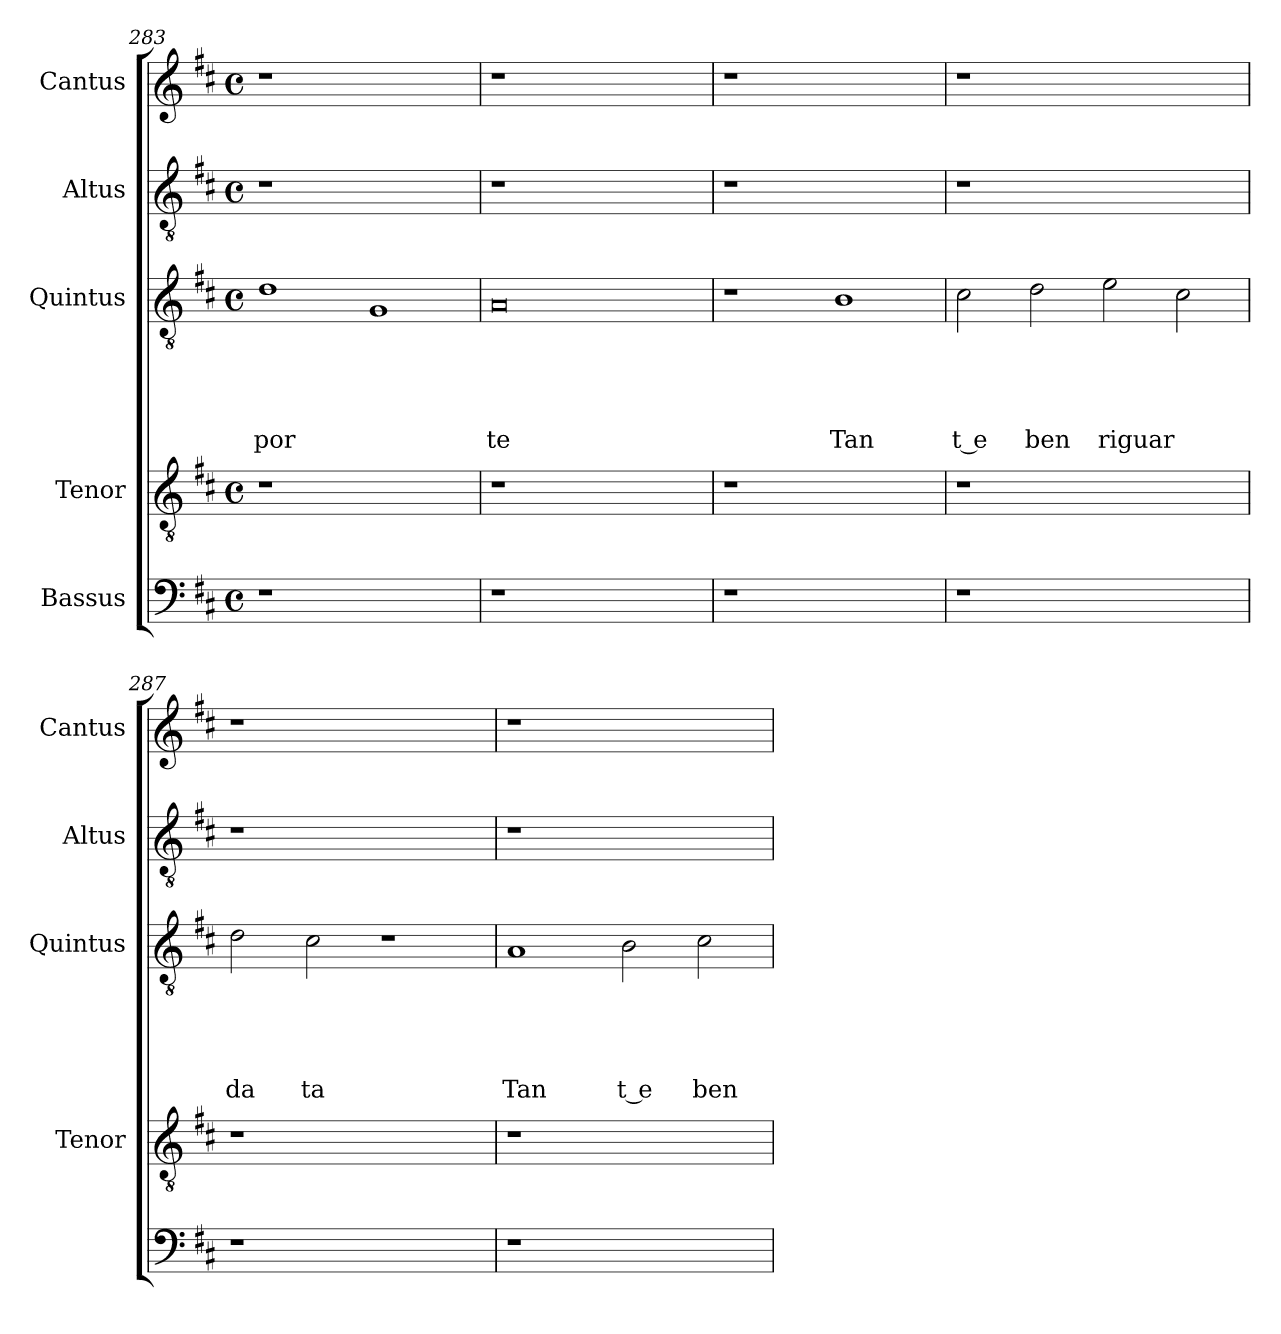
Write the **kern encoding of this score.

**kern	**kern	**kern	**text	**text	**text	**text	**text	**kern	**kern
*part5	*part4	*part3	*part3	*part3	*part3	*part3	*part3	*part2	*part1
*staff5	*staff4	*staff3	*staff3	*staff3	*staff3	*staff3	*staff3	*staff2	*staff1
*I"Bassus	*I"Tenor	*I"Quintus	*	*	*	*	*	*I"Altus	*I"Cantus
*	*I'Tenor	*I'Quintus	*	*	*	*	*	*I'Altus	*I'Cantus
*clefF4	*clefGv2	*clefGv2	*	*	*	*	*	*clefGv2	*clefG2
*k[f#c#]	*k[f#c#]	*k[f#c#]	*	*	*	*	*	*k[f#c#]	*k[f#c#]
*D:	*D:	*D:	*	*	*	*	*	*D:	*D:
*M4/4	*M4/4	*M4/4	*	*	*	*	*	*M4/4	*M4/4
*met(c)	*met(c)	*met(c)	*	*	*	*	*	*met(c)	*met(c)
=283	=283	=283	=283	=283	=283	=283	=283	=283	=283
!	!	!	!	!	!	!	!LO:LY:b	!	!
1r	1r	1d	.	.	.	.	por	1r	1r
1ryy	1ryy	1G	.	.	.	.	.	1ryy	1ryy
=284	=284	=284	=284	=284	=284	=284	=284	=284	=284
!	!	!	!	!	!	!	!LO:LY:b	!	!
1r	1r	0A	.	.	.	.	te	1r	1r
1ryy	1ryy	.	.	.	.	.	.	1ryy	1ryy
=285	=285	=285	=285	=285	=285	=285	=285	=285	=285
1r	1r	1r	.	.	.	.	.	1r	1r
!	!	!	!	!	!	!	!LO:LY:b	!	!
1ryy	1ryy	1B	.	.	.	.	Tan	1ryy	1ryy
=286	=286	=286	=286	=286	=286	=286	=286	=286	=286
!	!	!	!	!	!	!	!LO:LY:b:rj	!	!
1r	1r	2c#\	.	.	.	.	t e	1r	1r
!	!	!	!	!	!	!	!LO:LY:b	!	!
.	.	2d\	.	.	.	.	ben	.	.
!	!	!	!	!	!	!	!LO:LY:b	!	!
1ryy	1ryy	2e\	.	.	.	.	riguar	1ryy	1ryy
.	.	2c#\	.	.	.	.	.	.	.
!!LO:LB:g=z
=287	=287	=287	=287	=287	=287	=287	=287	=287	=287
!	!	!	!	!	!	!	!LO:LY:b	!	!
1r	1r	2d\	.	.	.	.	da	1r	1r
!	!	!	!	!	!	!	!LO:LY:b	!	!
.	.	2c#\	.	.	.	.	ta	.	.
1ryy	1ryy	1r	.	.	.	.	.	1ryy	1ryy
=288	=288	=288	=288	=288	=288	=288	=288	=288	=288
!	!	!	!	!	!	!	!LO:LY:b	!	!
1r	1r	1A	.	.	.	.	Tan	1r	1r
!	!	!	!	!	!	!	!LO:LY:b:rj	!	!
1ryy	1ryy	2B\	.	.	.	.	t e	1ryy	1ryy
!	!	!	!	!	!	!	!LO:LY:b	!	!
.	.	2c#\	.	.	.	.	ben	.	.
=	=	=	=	=	=	=	=	=	=
*-	*-	*-	*-	*-	*-	*-	*-	*-	*-
